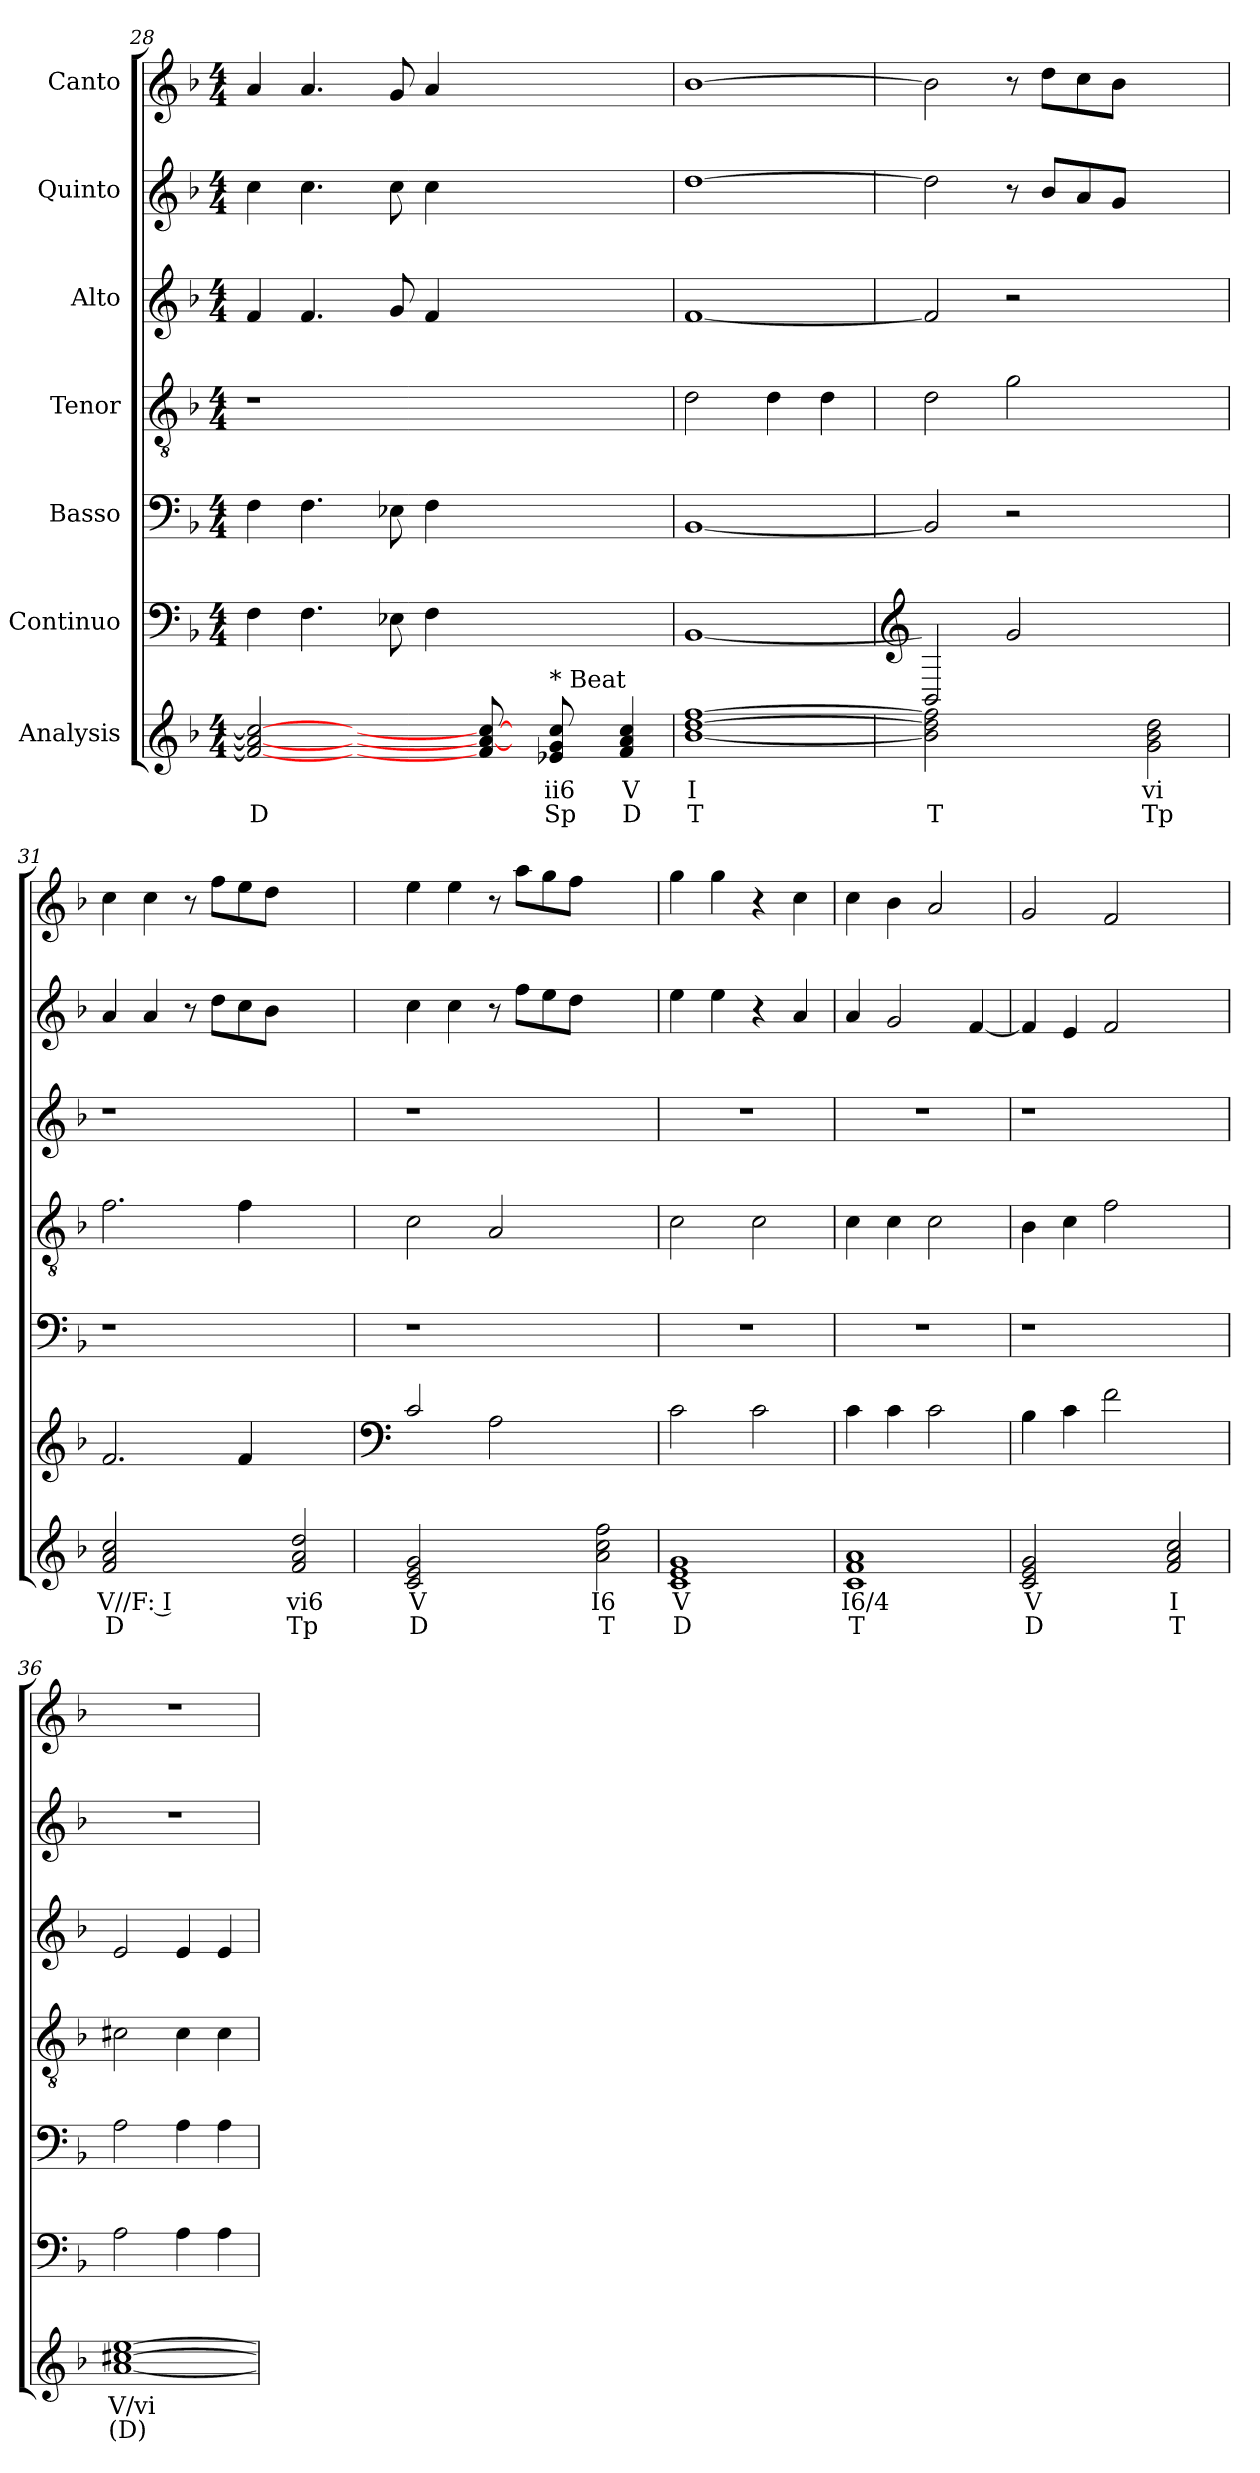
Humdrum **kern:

**kern	**text	**text	**kern	**kern	**kern	**kern	**kern	**kern
*part7	*part7	*part7	*part6	*part5	*part4	*part3	*part2	*part1
*staff7	*staff7	*staff7	*staff6	*staff5	*staff4	*staff3	*staff2	*staff1
*I"Analysis	*	*	*I"Continuo	*I"Basso	*I"Tenor	*I"Alto	*I"Quinto	*I"Canto
*	*	*	*clefF4	*clefF4	*clefGv2	*clefG2	*clefG2	*clefG2
*k[b-]	*	*	*k[b-]	*k[b-]	*k[b-]	*k[b-]	*k[b-]	*k[b-]
*	*	*	*F:	*F:	*F:	*F:	*F:	*F:
*M4/4	*	*	*M4/4	*M4/4	*M4/4	*M4/4	*M4/4	*M4/4
=28	=28	=28	=28	=28	=28	=28	=28	=28
2f_ 2a_ 2cc_	.	D	4F\	4F\	1r	4f/	4cc\	4a/
.	.	.	4.F\	4.F\	.	4.f/	4.cc\	4.a/
2ryy	.	.	.	.	.	.	.	.
.	.	.	8E-X\	8E-X\	.	8g/	8cc\	8g/
.	.	.	4F\	4F\	.	4f/	4cc\	4a/
8f] 8a_ 8cc_	.	.	2.ryy	2.ryy	2.ryy	2.ryy	2.ryy	2.ryy
8ryy	.	.	.	.	.	.	.	.
!LO:TX:a:t=* Beat	!	!	!	!	!	!	!	!
8e-X 8g 8cc	ii6	Sp	.	.	.	.	.	.
8ryy	.	.	.	.	.	.	.	.
4f 4a 4cc	V	D	.	.	.	.	.	.
=29	=29	=29	=29	=29	=29	=29	=29	=29
[1b- [1dd [1ff	I	T	[1BB-	[1BB-	2d\	[1f	[1dd	[1b-
.	.	.	.	.	4d\	.	.	.
.	.	.	.	.	4d\	.	.	.
=30	=30	=30	=30	=30	=30	=30	=30	=30
*	*	*	*clefG2	*	*	*	*	*
2b-] 2dd] 2ff]	.	T	2BB-/]	2BB-/]	2d\	2f/]	2dd\]	2b-\]
2ryy	.	.	2g/	2r	2g\	2r	8r	8r
.	.	.	.	.	.	.	8b-/L	8dd\L
.	.	.	.	.	.	.	8a/	8cc\
.	.	.	.	.	.	.	8g/J	8b-\J
2g 2b- 2dd	vi	Tp	2ryy	2ryy	2ryy	2ryy	2ryy	2ryy
=31	=31	=31	=31	=31	=31	=31	=31	=31
2f 2a 2cc	V//F: I	D	2.f/	1r	2.f\	1r	4a/	4cc\
.	.	.	.	.	.	.	4a/	4cc\
2ryy	.	.	.	.	.	.	8r	8r
.	.	.	.	.	.	.	8dd\L	8ff\L
.	.	.	4f/	.	4f\	.	8cc\	8ee\
.	.	.	.	.	.	.	8b-\J	8dd\J
2f 2a 2dd	vi6	Tp	2ryy	2ryy	2ryy	2ryy	2ryy	2ryy
=32	=32	=32	=32	=32	=32	=32	=32	=32
*	*	*	*clefF4	*	*	*	*	*
2c 2e 2g	V	D	2c/	1r	2c\	1r	4cc\	4ee\
.	.	.	.	.	.	.	4cc\	4ee\
2ryy	.	.	2A\	.	2A/	.	8r	8r
.	.	.	.	.	.	.	8ff\L	8aa\L
.	.	.	.	.	.	.	8ee\	8gg\
.	.	.	.	.	.	.	8dd\J	8ff\J
2a 2cc 2ff	I6	T	2ryy	2ryy	2ryy	2ryy	2ryy	2ryy
=33	=33	=33	=33	=33	=33	=33	=33	=33
1c 1e 1g	V	D	2c\	1r	2c\	1r	4ee\	4gg\
.	.	.	.	.	.	.	4ee\	4gg\
.	.	.	2c\	.	2c\	.	4r	4r
.	.	.	.	.	.	.	4a/	4cc\
=34	=34	=34	=34	=34	=34	=34	=34	=34
1c 1f 1a	I6/4	T	4c\	1r	4c\	1r	4a/	4cc\
.	.	.	4c\	.	4c\	.	2g/	4b-\
.	.	.	2c\	.	2c\	.	.	2a/
.	.	.	.	.	.	.	[4f/	.
=35	=35	=35	=35	=35	=35	=35	=35	=35
2c 2e 2g	V	D	4B-\	1r	4B-\	1r	4f/]	2g/
.	.	.	4c\	.	4c\	.	4e/	.
2ryy	.	.	2f\	.	2f\	.	2f/	2f/
2f 2a 2cc	I	T	2ryy	2ryy	2ryy	2ryy	2ryy	2ryy
=36	=36	=36	=36	=36	=36	=36	=36	=36
[1a [1cc#X [1ee	V/vi	(D)	2A\	2A\	2c#X\	2e/	1r	1r
.	.	.	4A\	4A\	4c#\	4e/	.	.
.	.	.	4A\	4A\	4c#\	4e/	.	.
=	=	=	=	=	=	=	=	=
*-	*-	*-	*-	*-	*-	*-	*-	*-
